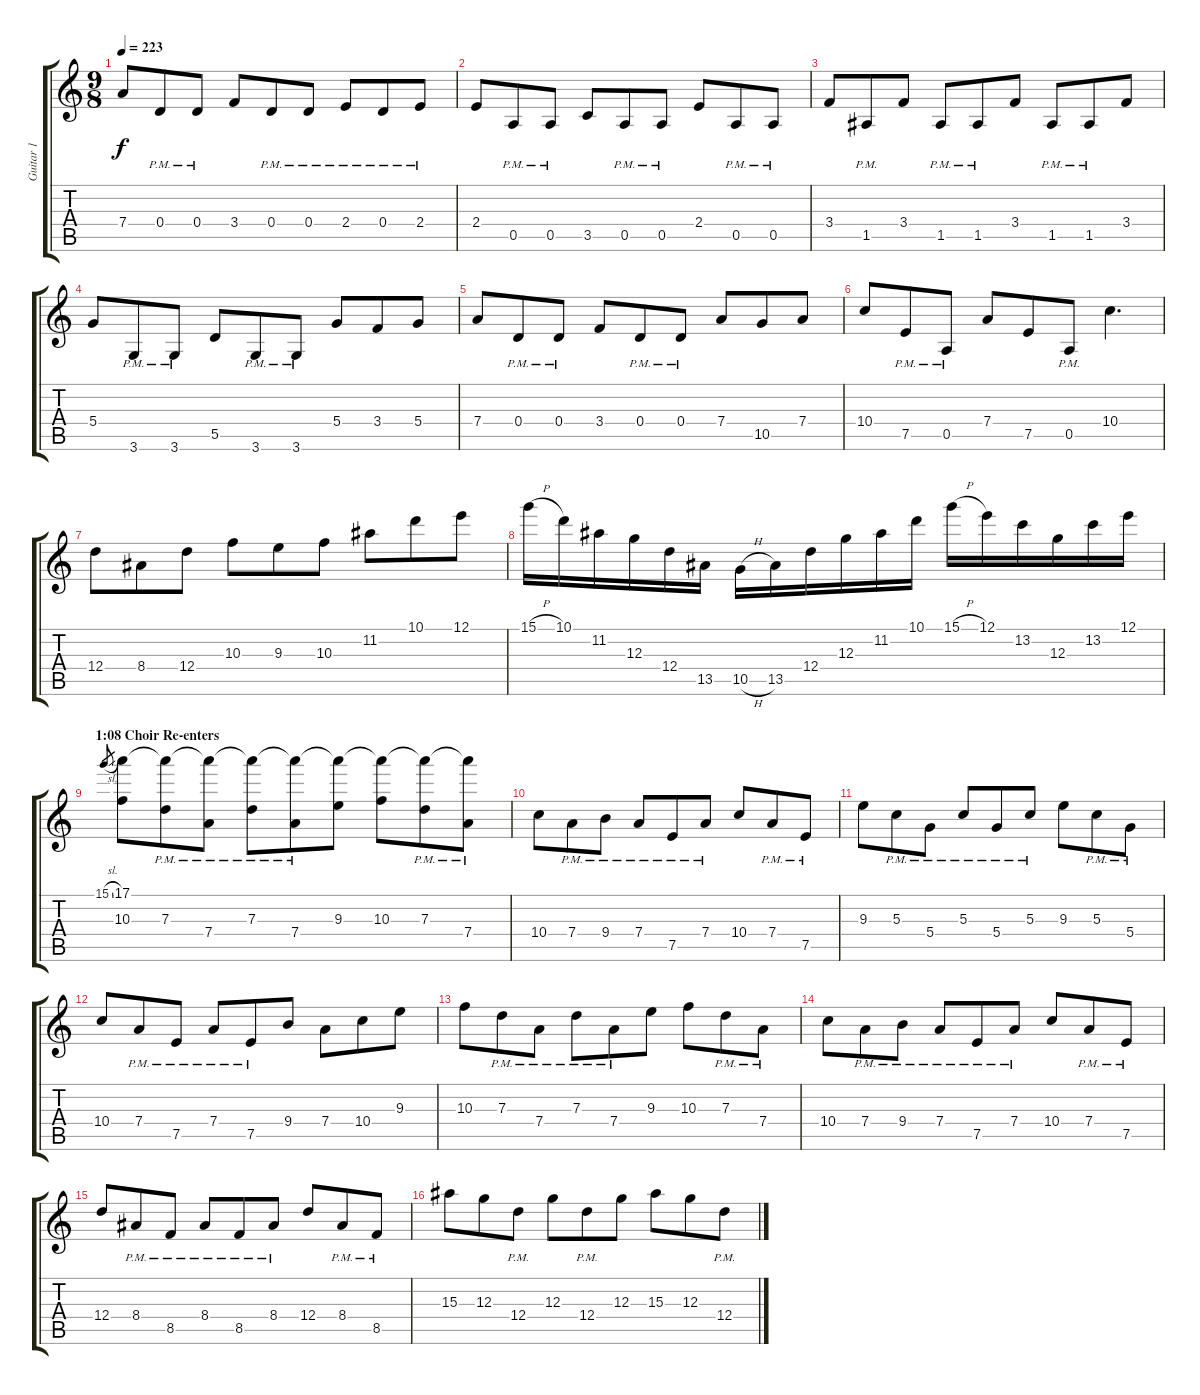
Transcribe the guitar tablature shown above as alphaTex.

\track ("Guitar 1" "Guitar 1") {instrument distortionguitar}
\staff {score tabs}
\tuning (E4 B3 G3 D3 A2 E2) {hide}
\ts (9 8)
\tempo 223
\clef g2
\ks c
7.4.8{dy f} 0.4{pm}.8 0.4{pm}.8 3.4.8 0.4{pm}.8 0.4{pm}.8 2.4{pm}.8 0.4{pm}.8 2.4{pm}.8 |
2.4.8 0.5{pm}.8 0.5{pm}.8 3.5.8 0.5{pm}.8 0.5{pm}.8 2.4.8 0.5{pm}.8 0.5{pm}.8 |
3.4.8 1.5{pm}.8 3.4.8 1.5{pm}.8 1.5{pm}.8 3.4.8 1.5{pm}.8 1.5{pm}.8 3.4.8 |
5.4.8 3.6{pm}.8 3.6{pm}.8 5.5.8 3.6{pm}.8 3.6{pm}.8 5.4.8 3.4.8 5.4.8 |
7.4.8 0.4{pm}.8 0.4{pm}.8 3.4.8 0.4{pm}.8 0.4{pm}.8 7.4.8 10.5.8 7.4.8 |
10.4.8 7.5{pm}.8 0.5{pm}.8 7.4.8 7.5.8 0.5{pm}.8 10.4.4{d} |
12.4.8 8.4.8 12.4.8 10.3.8 9.3.8 10.3.8 11.2.8 10.1.8 12.1.8 |
15.1{h}.16 10.1.16 11.2.16 12.3.16 12.4.16 13.5.16 10.5{h}.16 13.5.16 12.4.16 12.3.16 11.2.16 10.1.16 15.1{h}.16 12.1.16 13.2.16 12.3.16 13.2.16 12.1.16 |
\section ("" "1:08 Choir Re-enters")
15.1{sl}.8{gr} (17.1 10.3).8 (17.1{t} 7.3{pm}).8 (17.1{t} 7.4{pm}).8 (17.1{t} 7.3{pm}).8 (17.1{t} 7.4{pm}).8 (17.1{t} 9.3).8 (17.1{t} 10.3).8 (17.1{t} 7.3{pm}).8 (17.1{t} 7.4{pm}).8 |
10.4.8 7.4{pm}.8 9.4{pm}.8 7.4{pm}.8 7.5{pm}.8 7.4{pm}.8 10.4.8 7.4{pm}.8 7.5{pm}.8 |
9.3.8 5.3{pm}.8 5.4{pm}.8 5.3{pm}.8 5.4{pm}.8 5.3{pm}.8 9.3.8 5.3{pm}.8 5.4{pm}.8 |
10.4.8 7.4{pm}.8 7.5{pm}.8 7.4{pm}.8 7.5{pm}.8 9.4.8 7.4.8 10.4.8 9.3.8 |
10.3.8 7.3{pm}.8 7.4{pm}.8 7.3{pm}.8 7.4{pm}.8 9.3.8 10.3.8 7.3{pm}.8 7.4{pm}.8 |
10.4.8 7.4{pm}.8 9.4{pm}.8 7.4{pm}.8 7.5{pm}.8 7.4{pm}.8 10.4.8 7.4{pm}.8 7.5{pm}.8 |
12.4.8 8.4{pm}.8 8.5{pm}.8 8.4{pm}.8 8.5{pm}.8 8.4{pm}.8 12.4.8 8.4{pm}.8 8.5{pm}.8 |
15.3.8 12.3.8 12.4{pm}.8 12.3.8 12.4{pm}.8 12.3.8 15.3.8 12.3.8 12.4{pm}.8
